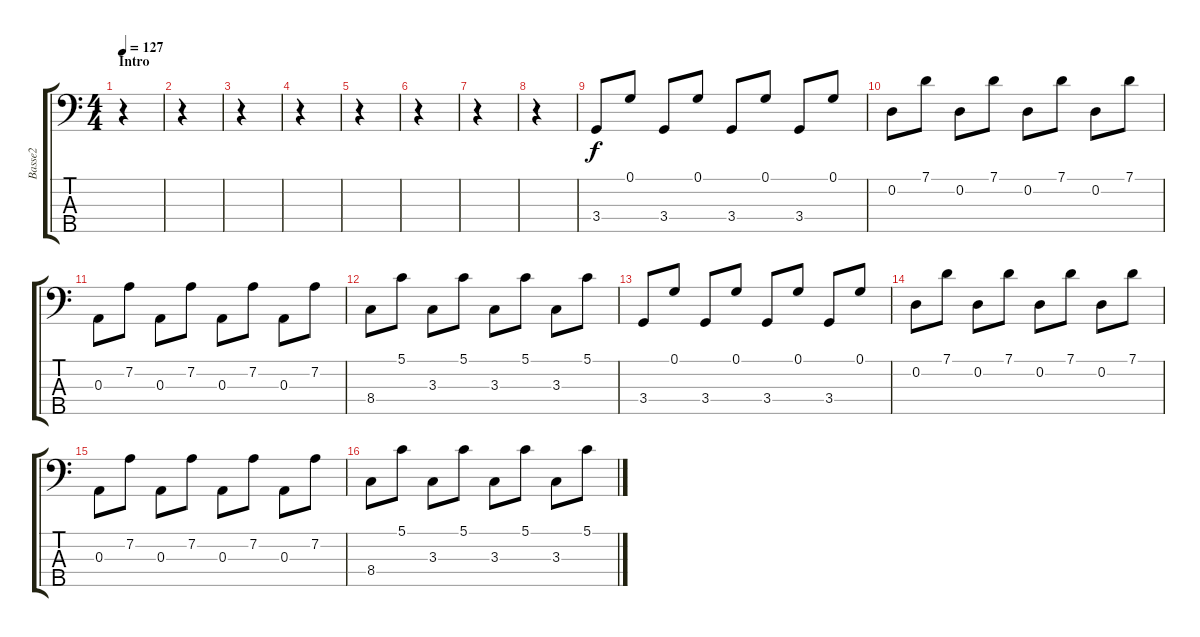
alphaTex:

\track ("Basse2" "Basse2") {instrument electricbassfinger}
\staff {score tabs}
\tuning (G2 D2 A1 E1 B0) {hide}
\ts (4 4)
\section ("" "Intro")
\tempo 127
\clef f4
\ks c
r.4{dy f instrument electricbassfinger} |
r.4 |
r.4 |
r.4 |
r.4 |
r.4 |
r.4 |
r.4 |
3.4.8{instrument electricbassfinger} 0.1.8 3.4.8 0.1.8 3.4.8 0.1.8 3.4.8 0.1.8 |
0.2.8 7.1.8 0.2.8 7.1.8 0.2.8 7.1.8 0.2.8 7.1.8 |
0.3.8 7.2.8 0.3.8 7.2.8 0.3.8 7.2.8 0.3.8 7.2.8 |
8.4.8 5.1.8 3.3.8 5.1.8 3.3.8 5.1.8 3.3.8 5.1.8 |
3.4.8{instrument electricbassfinger} 0.1.8 3.4.8 0.1.8 3.4.8 0.1.8 3.4.8 0.1.8 |
0.2.8 7.1.8 0.2.8 7.1.8 0.2.8 7.1.8 0.2.8 7.1.8 |
0.3.8 7.2.8 0.3.8 7.2.8 0.3.8 7.2.8 0.3.8 7.2.8 |
8.4.8 5.1.8 3.3.8 5.1.8 3.3.8 5.1.8 3.3.8 5.1.8
